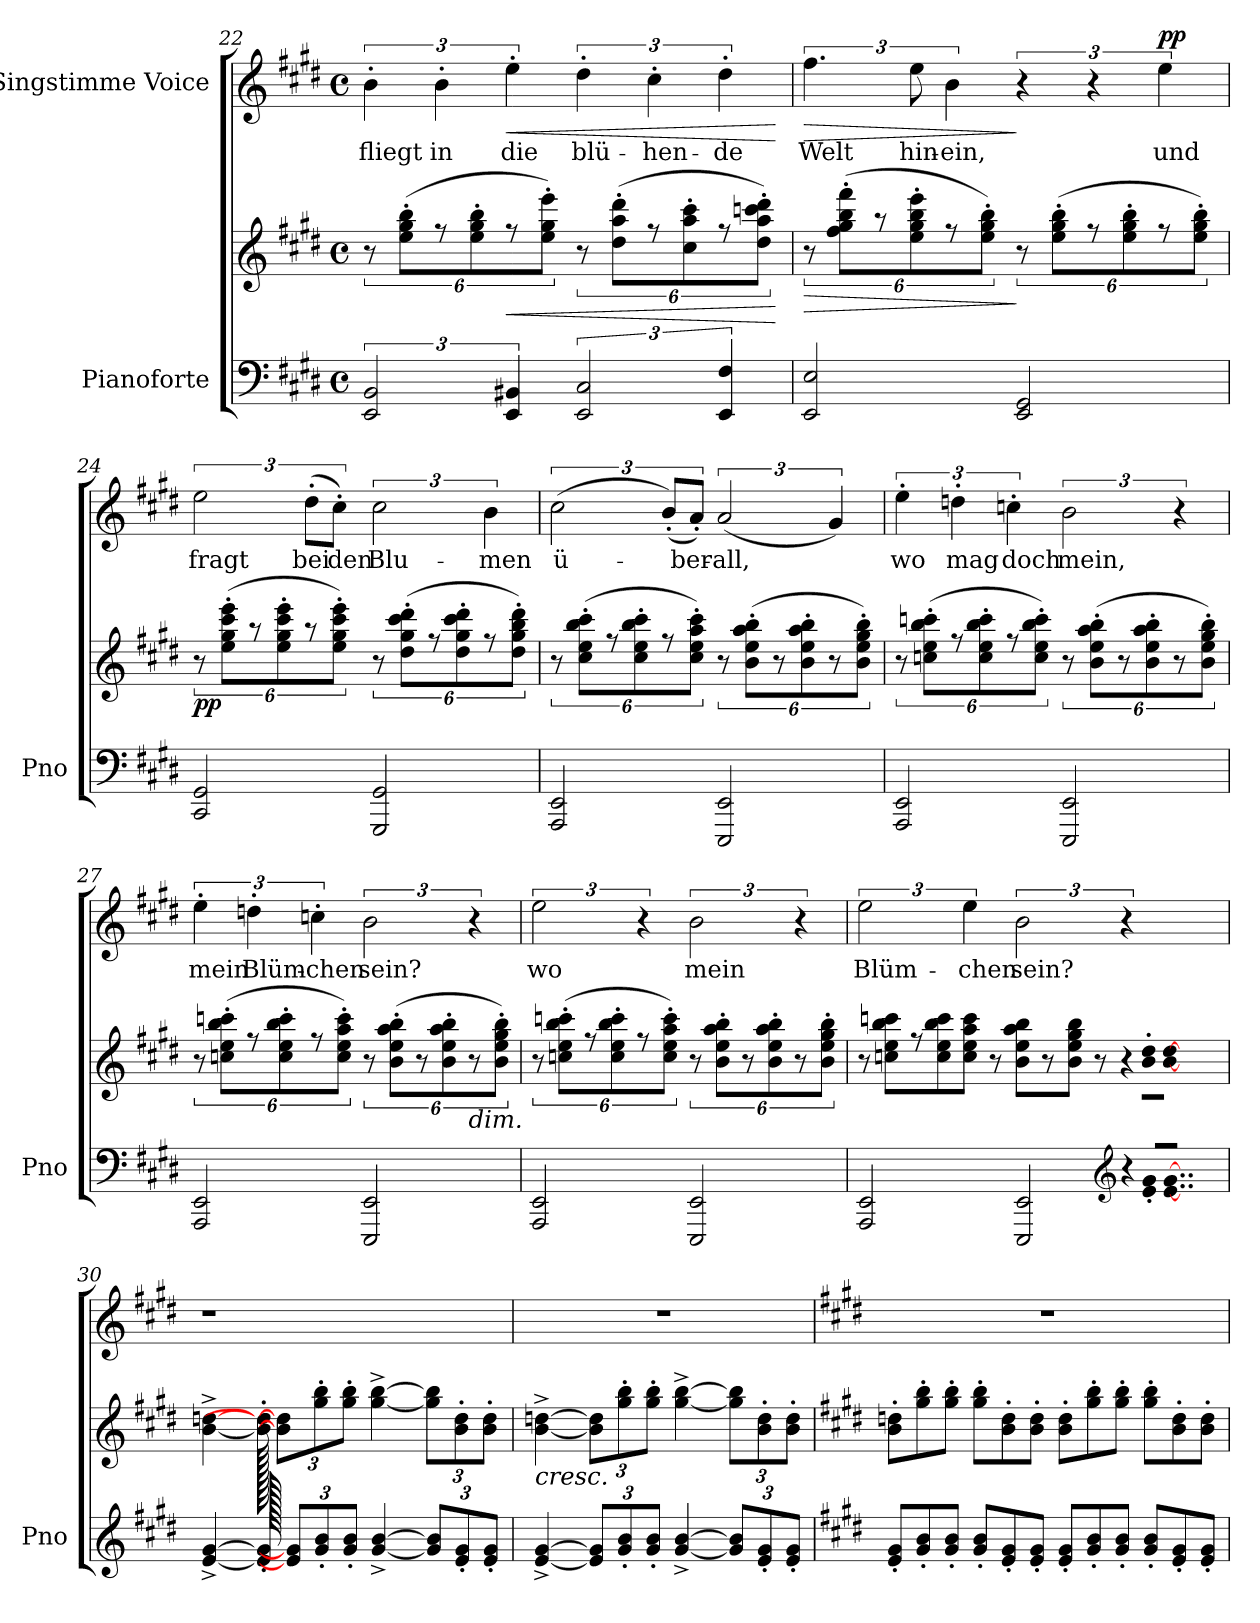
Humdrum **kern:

**kern	**kern	**dynam	**kern	**text	**dynam
*part2	*part2	*part2	*part1	*part1	*part1
*staff3	*staff2	*staff2/3	*staff1	*staff1	*staff1
*I"Pianoforte	*	*	*I"Singstimme Voice	*	*
*I'Pno	*	*	*	*	*
*clefF4	*clefG2	*	*clefG2	*	*
*k[f#c#g#d#]	*k[f#c#g#d#]	*	*k[f#c#g#d#]	*	*
*M4/4	*M4/4	*	*M4/4	*	*
*met(c)	*met(c)	*	*met(c)	*	*
=22	=22	=22	=22	=22	=22
!	!	!	!	!LO:LY:b	!
3EE/ 3BB/	12r	.	6b'\	fliegt	.
.	(>12ee\' 12gg#\' 12bb\'L	.	.	.	.
!	!	!	!	!LO:LY:b	!
.	12r	.	6b'\	in	.
.	12ee\' 12gg#\' 12bb\'	.	.	.	.
!	!	!LO:HP:b	!	!LO:LY:b	!LO:HP:b
6EE/ 6BB#X/	12r	<	6ee'\	die	<
.	12ee\' 12gg#\' 12eee\'J)	.	.	.	.
!	!	!	!	!LO:LY:b	!
3EE/ 3C#/	12r	.	6dd#'\	blü-	.
.	(>12dd#\' 12aa\' 12ddd#\'L	.	.	.	.
!	!	!	!	!LO:LY:b	!
.	12r	.	6cc#'\	-hen-	.
.	12cc#\' 12aa\' 12ccc#\'	.	.	.	.
!	!	!	!	!LO:LY:b	!
6EE/ 6F#/	12r	.	6dd#'\	-de	.
.	12dd#\' 12aa\' 12cccn\' 12ddd#\'J)	.	.	.	.
.	.	[	.	.	[
!!LO:LB:g=z
=23	=23	=23	=23	=23	=23
!	!	!LO:HP:b	!	!LO:LY:b	!LO:HP:b
2EE/ 2E/	12r	>	6.ff#\	Welt	>
.	(>12ff#\' 12gg#\' 12bb\' 12fff#\'L	.	.	.	.
.	12r	.	.	.	.
!	!	!	!	!LO:LY:b	!
.	12ee\' 12gg#\' 12bb\' 12eee\'	.	12ee\	hin-	.
!	!	!	!	!LO:LY:b	!
.	12r	.	6b\	-ein,	.
.	12ee\' 12gg#\' 12bb\'J)	.	.	.	.
2EE/ 2GG#/	12r	]	6r	.	]
.	(>12ee\' 12gg#\' 12bb\'L	.	.	.	.
.	12r	.	6r	.	.
.	12ee\' 12gg#\' 12bb\'	.	.	.	.
!	!	!	!	!LO:LY:b	!LO:DY:a
.	12r	.	6ee\	und	pp
.	12ee\' 12gg#\' 12bb\'J)	.	.	.	.
=24	=24	=24	=24	=24	=24
!	!	!LO:DY:b	!	!LO:LY:b	!
2CC#/ 2GG#/	12r	pp	3ee\	fragt	.
.	(>12ee\' 12gg#\' 12ccc#\' 12eee\'L	.	.	.	.
.	12r	.	.	.	.
.	12ee\' 12gg#\' 12ccc#\' 12eee\'	.	.	.	.
!	!	!	!	!LO:LY:b	!
.	12r	.	(>12dd#'\L	bei	.
!	!	!	!	!LO:LY:b	!
.	12ee\' 12gg#\' 12ccc#\' 12eee\'J)	.	12cc#'\J)	den	.
!	!	!	!	!LO:LY:b	!
2GGG#/ 2GG#/	12r	.	3cc#\	Blu-	.
.	(>12dd#\' 12gg#\' 12ccc#\' 12ddd#\'L	.	.	.	.
.	12r	.	.	.	.
.	12dd#\' 12gg#\' 12ccc#\' 12ddd#\'	.	.	.	.
!	!	!	!	!LO:LY:b	!
.	12r	.	6b\	-men	.
.	12dd#\' 12gg#\' 12bb\' 12ddd#\'J)	.	.	.	.
=25	=25	=25	=25	=25	=25
!	!	!	!	!LO:LY:b	!
2AAA/ 2EE/	12r	.	(>3cc#\	ü-	.
.	(>12cc#\' 12ee\' 12bb\' 12ccc#\'L	.	.	.	.
.	12r	.	.	.	.
.	12cc#\' 12ee\' 12bb\' 12ccc#\'	.	.	.	.
.	12r	.	(>12b'/L)	.	.
!	!	!	!	!LO:LY:b	!
.	12cc#\' 12ee\' 12aa\' 12ccc#\'J)	.	12a'/J)	-ber-	.
!	!	!	!	!LO:LY:b	!
2EEE/ 2EE/	12r	.	(<3a/	-all,	.
.	(>12b\' 12ee\' 12aa\' 12bb\'L	.	.	.	.
.	12r	.	.	.	.
.	12b\' 12ee\' 12aa\' 12bb\'	.	.	.	.
.	12r	.	6g#/)	.	.
.	12b\' 12ee\' 12gg#\' 12bb\'J)	.	.	.	.
!!LO:PB:g=z
=26	=26	=26	=26	=26	=26
!	!	!	!	!LO:LY:b	!
2AAA/ 2EE/	12r	.	6ee'\	wo	.
.	(>12ccn\' 12ee\' 12bb\' 12cccn\'L	.	.	.	.
!	!	!	!	!LO:LY:b	!
.	12r	.	6ddn'\	mag	.
.	12cc\' 12ee\' 12bb\' 12ccc\'	.	.	.	.
!	!	!	!	!LO:LY:b	!
.	12r	.	6ccn'\	doch	.
.	12cc\' 12ee\' 12bb\' 12ccc\'J)	.	.	.	.
!	!	!	!	!LO:LY:b	!
2EEE/ 2EE/	12r	.	3b\	mein,	.
.	(>12b\' 12ee\' 12aa\' 12bb\'L	.	.	.	.
.	12r	.	.	.	.
.	12b\' 12ee\' 12aa\' 12bb\'	.	.	.	.
.	12r	.	6r	.	.
.	12b\' 12ee\' 12gg#\' 12bb\'J)	.	.	.	.
=27	=27	=27	=27	=27	=27
!	!	!	!	!LO:LY:b	!LO:DY:a
!	!	!	!	!	!LO:DY:n=1:a
2AAA/ 2EE/	12r	.	6ee'\	mein	other-dynamics pp
.	(>12ccn\' 12ee\' 12bb\' 12cccn\'L	.	.	.	.
!	!	!LO:DY:b	!	!LO:LY:b	!
!	!	!LO:DY:n=1:b	!	!	!
.	12r	other-dynamics pp	6ddn'\	Blüm-	.
.	12cc\' 12ee\' 12bb\' 12ccc\'	.	.	.	.
!	!	!	!	!LO:LY:b	!
.	12r	.	6ccn'\	-chen	.
.	12cc\' 12ee\' 12aa\' 12ccc\'J)	.	.	.	.
!	!	!	!	!LO:LY:b	!
2EEE/ 2EE/	12r	.	3b\	sein?	.
.	(>12b\' 12ee\' 12aa\' 12bb\'L	.	.	.	.
.	12r	.	.	.	.
.	12b\' 12ee\' 12aa\' 12bb\'	.	.	.	.
!	!LO:TX:b:i:t=dim.	!	!	!	!
.	12r	.	6r	.	.
.	12b\' 12ee\' 12gg#\' 12bb\'J)	.	.	.	.
=28	=28	=28	=28	=28	=28
!	!	!	!	!LO:LY:b	!
2AAA/ 2EE/	12r	.	3ee\	wo	.
.	(>12ccn\' 12ee\' 12bb\' 12cccn\'L	.	.	.	.
.	12r	.	.	.	.
.	12cc\' 12ee\' 12bb\' 12ccc\'	.	.	.	.
.	12r	.	6r	.	.
.	12cc\' 12ee\' 12aa\' 12ccc\'J)	.	.	.	.
!	!	!	!	!LO:LY:b	!
2EEE/ 2EE/	12r	.	3b\	mein	.
.	12b\' 12ee\' 12aa\' 12bb\'L	.	.	.	.
.	12r	.	.	.	.
.	12b\' 12ee\' 12aa\' 12bb\'	.	.	.	.
.	12r	.	6r	.	.
.	12b\' 12ee\' 12gg#\' 12bb\'J	.	.	.	.
!!LO:LB:g=z
=29	=29	=29	=29	=29	=29
*	*Xtuplet	*	*	*	*
!	!	!	!	!LO:LY:b	!
1920ryy	12r	.	3ee\	Blüm-	.
2AAA/ 2EE/	.	.	.	.	.
.	12ccn\ 12ee\ 12bb\ 12cccn\L	.	.	.	.
.	12r	.	.	.	.
.	12cc\ 12ee\ 12bb\ 12ccc\	.	.	.	.
!	!	!	!	!LO:LY:b	!
.	12cc\ 12ee\ 12aa\ 12ccc\J	.	6ee\	-chen	.
.	12r	.	.	.	.
!	!	!	!	!LO:LY:b	!
.	12b\ 12ee\ 12aa\ 12bb\L	.	3b\	sein?	.
*Xtuplet	*	*	*	*	*
3EEE/ 3EE/	.	.	.	.	.
.	12r	.	.	.	.
.	12b\ 12ee\ 12gg#\ 12bb\J	.	.	.	.
.	12r	.	.	.	.
!	!LO:N:vis=8	!LO:DY:b	!	!	!
!	!	!LO:DY:n=1:b	!	!	!
.	1920%107r	p other-dynamics	6r	.	.
*clefG2	*	*	*	*	*
!LO:N:vis=8	!	!	!	!	!
1920%107r	.	.	.	.	.
!	!LO:N:vis=8	!	!	!	!
.	1920%107b\' 1920%107dd#\'L	.	.	.	.
!LO:N:vis=8	!	!	!	!	!
1920%107e/' 1920%107g#/'L	.	.	.	.	.
.	[960%53b\ [960%53dd#\J	.	.	.	.
[32..e/ [32..g#/J	.	.	.	.	.
=30	=30	=30	=30	=30	=30
[4e/^ [4g#/^	[4b\^ [4ddn\^	.	1r	.	.
960e/]' 960g#/]'	1920b\]' 1920dd#\]'	.	.	.	.
*	*tuplet	*	*	*	*
*	*Xbrackettup	*	*	*	*
.	12b\] 12dd\]L	.	.	.	.
*tuplet	*	*	*	*	*
*Xbrackettup	*	*	*	*	*
12e/] 12g#/]L	.	.	.	.	.
.	12gg#\' 12bb\'	.	.	.	.
12g#/' 12b/'	.	.	.	.	.
.	12gg#\' 12bb\'J	.	.	.	.
12g#/' 12b/'J	.	.	.	.	.
.	[4gg#\^ [4bb\^	.	.	.	.
[4g#/^ [4b/^	.	.	.	.	.
.	12gg#\] 12bb\]L	.	.	.	.
12g#/] 12b/]L	.	.	.	.	.
.	12b\' 12dd\'	.	.	.	.
12e/' 12g#/'	.	.	.	.	.
.	12b\' 12dd\'J	.	.	.	.
12e/' 12g#/'J	.	.	.	.	.
.	.	.	960ryy	.	.
.	1920ryy	.	.	.	.
=31	=31	=31	=31	=31	=31
!	!LO:TX:b:i:t=cresc.	!	!	!	!
[4e/^ [4g#/^	[4b\^ [4ddn\^	.	1r	.	.
12e/] 12g#/]L	12b\] 12dd\]L	.	.	.	.
12g#/' 12b/'	12gg#\' 12bb\'	.	.	.	.
12g#/' 12b/'J	12gg#\' 12bb\'J	.	.	.	.
[4g#/^ [4b/^	[4gg#\^ [4bb\^	.	.	.	.
12g#/] 12b/]L	12gg#\] 12bb\]L	.	.	.	.
12e/' 12g#/'	12b\' 12dd\'	.	.	.	.
12e/' 12g#/'J	12b\' 12dd\'J	.	.	.	.
!!LO:LB:g=z
=32	=32	=32	=32	=32	=32
*k[f#c#g#d#]	*k[f#c#g#d#]	*	*k[f#c#g#d#]	*	*
*Xtuplet	*Xtuplet	*	*	*	*
12e/' 12g#/'L	12b\' 12ddn\'L	.	1r	.	.
12g#/' 12b/'	12gg#\' 12bb\'	.	.	.	.
12g#/' 12b/'J	12gg#\' 12bb\'J	.	.	.	.
12g#/' 12b/'L	12gg#\' 12bb\'L	.	.	.	.
12e/' 12g#/'	12b\' 12dd\'	.	.	.	.
12e/' 12g#/'J	12b\' 12dd\'J	.	.	.	.
12e/' 12g#/'L	12b\' 12dd\'L	.	.	.	.
12g#/' 12b/'	12gg#\' 12bb\'	.	.	.	.
12g#/' 12b/'J	12gg#\' 12bb\'J	.	.	.	.
12g#/' 12b/'L	12gg#\' 12bb\'L	.	.	.	.
12e/' 12g#/'	12b\' 12dd\'	.	.	.	.
12e/' 12g#/'J	12b\' 12dd\'J	.	.	.	.
=	=	=	=	=	=
*-	*-	*-	*-	*-	*-
